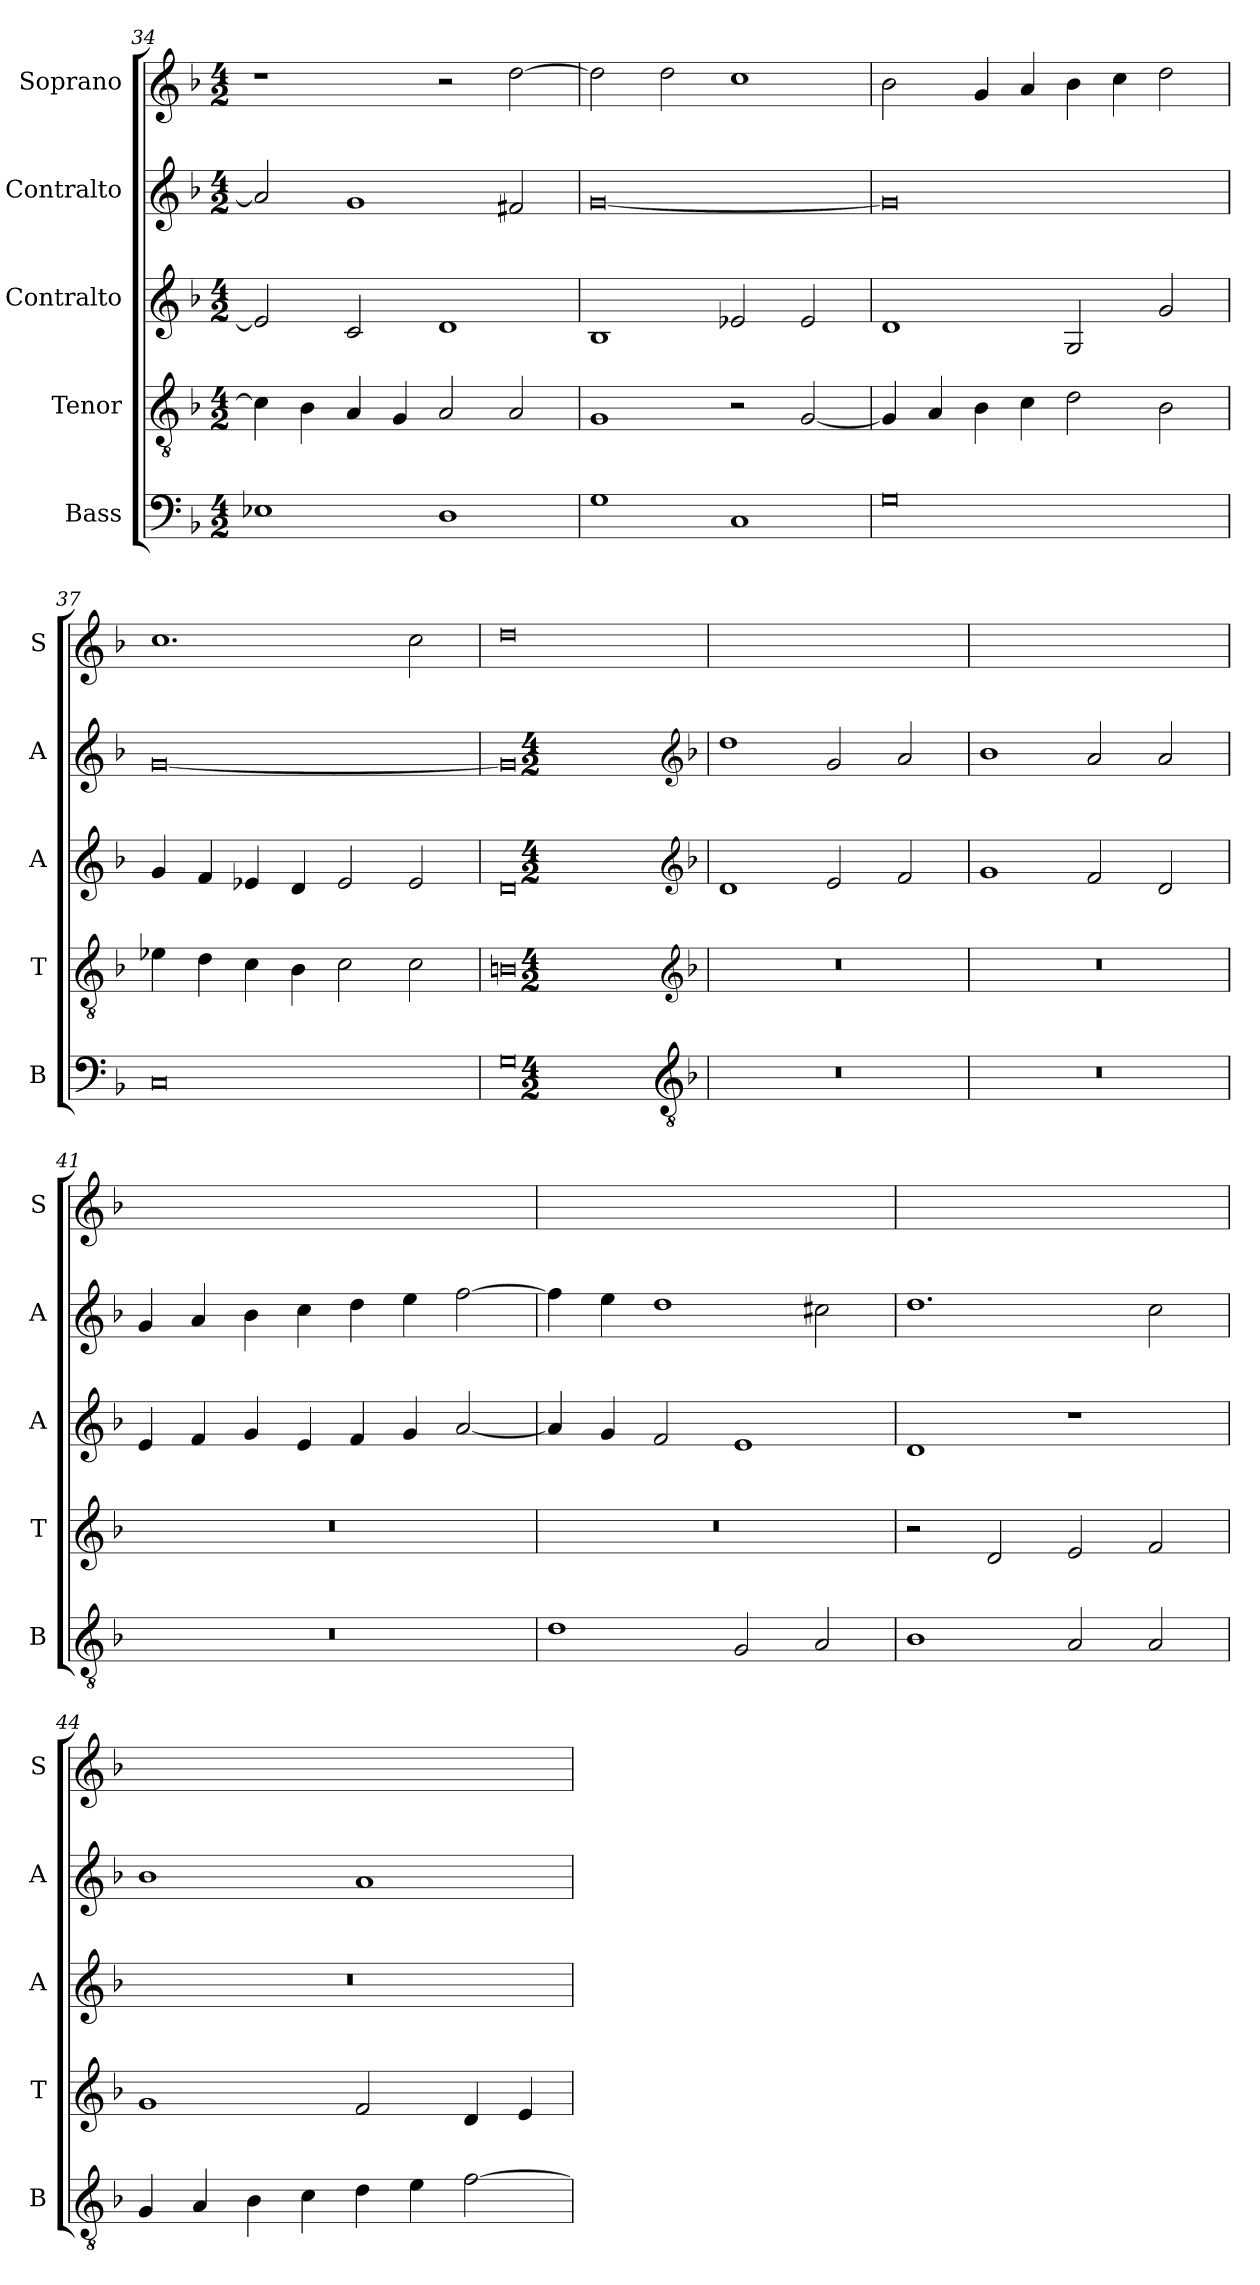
**kern	**kern	**kern	**kern	**kern
*part5	*part4	*part3	*part2	*part1
*staff5	*staff4	*staff3	*staff2	*staff1
*I"Bass	*I"Tenor	*I"Contralto	*I"Contralto	*I"Soprano
*I'B	*I'T	*I'A	*I'A	*I'S
*clefF4	*clefGv2	*clefG2	*clefG2	*clefG2
*k[b-]	*k[b-]	*k[b-]	*k[b-]	*k[b-]
*G:dor	*G:dor	*G:dor	*G:dor	*G:dor
*M4/2	*M4/2	*M4/2	*M4/2	*M4/2
=34	=34	=34	=34	=34
1E-X	4c]	2e-]	2a]	1r
.	4B-	.	.	.
.	4A	2c	1g	.
.	4G	.	.	.
1D	2A	1d	.	2r
.	2A	.	2f#X	[2dd
=35	=35	=35	=35	=35
1G	1G	1B-	[0g	2dd]
.	.	.	.	2dd
1C	2r	2e-X	.	1cc
.	[2G	2e-	.	.
=36	=36	=36	=36	=36
0G	4G]	1d	0g]	2b-
.	4A	.	.	.
.	4B-	.	.	4g
.	4c	.	.	4a
.	2d	2G	.	4b-
.	.	.	.	4cc
.	2B-	2g	.	2dd
=37	=37	=37	=37	=37
0C	4e-X	4g	[0g	1.cc
.	4d	4f	.	.
.	4c	4e-X	.	.
.	4B-	4d	.	.
.	2c	2e-	.	.
.	2c	2e-	.	2cc
=38	=38	=38	=38	=38
0G	0Bn	0d	0g]	0dd
*clefGv2	*clefG2	*clefG2	*clefG2	*
*k[b-]	*k[b-]	*k[b-]	*k[b-]	*
*G:dor	*G:dor	*G:dor	*G:dor	*
*M4/2	*M4/2	*M4/2	*M4/2	*
=39	=39	=39	=39	=39
0r	0r	1d	1dd	0ryy
.	.	2e	2g	.
.	.	2f	2a	.
=40	=40	=40	=40	=40
0r	0r	1g	1b-	0ryy
.	.	2f	2a	.
.	.	2d	2a	.
=41	=41	=41	=41	=41
0r	0r	4e	4g	0ryy
.	.	4f	4a	.
.	.	4g	4b-	.
.	.	4e	4cc	.
.	.	4f	4dd	.
.	.	4g	4ee	.
.	.	[2a	[2ff	.
=42	=42	=42	=42	=42
1d	0r	4a]	4ff]	0ryy
.	.	4g	4ee	.
.	.	2f	1dd	.
2G	.	1e	.	.
2A	.	.	2cc#X	.
=43	=43	=43	=43	=43
1B-	2r	1d	1.dd	0ryy
.	2d	.	.	.
2A	2e	1r	.	.
2A	2f	.	2cc	.
=44	=44	=44	=44	=44
4G	1g	0r	1b-	0ryy
4A	.	.	.	.
4B-	.	.	.	.
4c	.	.	.	.
4d	2f	.	1a	.
4e	.	.	.	.
[2f	4d	.	.	.
.	4e	.	.	.
=	=	=	=	=
*-	*-	*-	*-	*-
